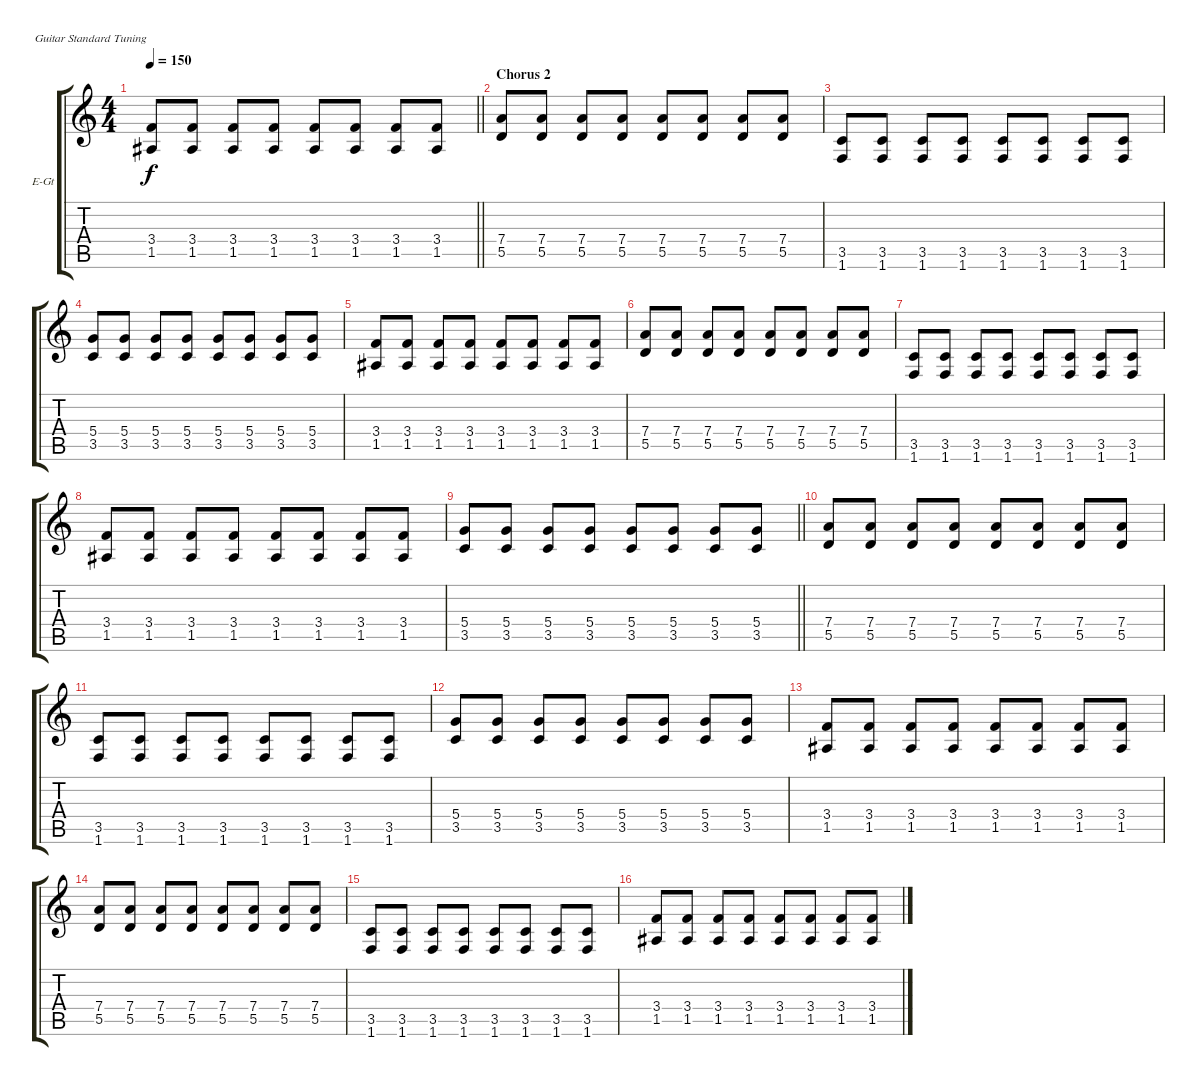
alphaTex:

\bracketExtendMode groupsimilarinstruments
\firstSystemTrackNameOrientation horizontal
\otherSystemsTrackNameOrientation horizontal
\track ("rythm guitar" "E-Gt") {instrument distortionguitar}
\staff {score tabs}
\tuning (E4 B3 G3 D3 A2 E2)
\ts (4 4)
\tempo 150
\clef g2
\barLineRight lightlight
\ks c
(3.4 1.5).8{dy f} (3.4 1.5).8 (3.4 1.5).8 (3.4 1.5).8 (3.4 1.5).8 (3.4 1.5).8 (3.4 1.5).8 (3.4 1.5).8 |
\section ("" "Chorus 2")
(7.4 5.5).8 (7.4 5.5).8 (7.4 5.5).8 (7.4 5.5).8 (7.4 5.5).8 (7.4 5.5).8 (7.4 5.5).8 (7.4 5.5).8 |
(3.5 1.6).8 (3.5 1.6).8 (3.5 1.6).8 (3.5 1.6).8 (3.5 1.6).8 (3.5 1.6).8 (3.5 1.6).8 (3.5 1.6).8 |
(5.4 3.5).8 (5.4 3.5).8 (5.4 3.5).8 (5.4 3.5).8 (5.4 3.5).8 (5.4 3.5).8 (5.4 3.5).8 (5.4 3.5).8 |
(3.4 1.5).8 (3.4 1.5).8 (3.4 1.5).8 (3.4 1.5).8 (3.4 1.5).8 (3.4 1.5).8 (3.4 1.5).8 (3.4 1.5).8 |
(7.4 5.5).8 (7.4 5.5).8 (7.4 5.5).8 (7.4 5.5).8 (7.4 5.5).8 (7.4 5.5).8 (7.4 5.5).8 (7.4 5.5).8 |
(3.5 1.6).8 (3.5 1.6).8 (3.5 1.6).8 (3.5 1.6).8 (3.5 1.6).8 (3.5 1.6).8 (3.5 1.6).8 (3.5 1.6).8 |
(3.4 1.5).8 (3.4 1.5).8 (3.4 1.5).8 (3.4 1.5).8 (3.4 1.5).8 (3.4 1.5).8 (3.4 1.5).8 (3.4 1.5).8 |
\barLineRight lightlight
(5.4 3.5).8 (5.4 3.5).8 (5.4 3.5).8 (5.4 3.5).8 (5.4 3.5).8 (5.4 3.5).8 (5.4 3.5).8 (5.4 3.5).8 |
(7.4 5.5).8 (7.4 5.5).8 (7.4 5.5).8 (7.4 5.5).8 (7.4 5.5).8 (7.4 5.5).8 (7.4 5.5).8 (7.4 5.5).8 |
(3.5 1.6).8 (3.5 1.6).8 (3.5 1.6).8 (3.5 1.6).8 (3.5 1.6).8 (3.5 1.6).8 (3.5 1.6).8 (3.5 1.6).8 |
(5.4 3.5).8 (5.4 3.5).8 (5.4 3.5).8 (5.4 3.5).8 (5.4 3.5).8 (5.4 3.5).8 (5.4 3.5).8 (5.4 3.5).8 |
(3.4 1.5).8 (3.4 1.5).8 (3.4 1.5).8 (3.4 1.5).8 (3.4 1.5).8 (3.4 1.5).8 (3.4 1.5).8 (3.4 1.5).8 |
(7.4 5.5).8 (7.4 5.5).8 (7.4 5.5).8 (7.4 5.5).8 (7.4 5.5).8 (7.4 5.5).8 (7.4 5.5).8 (7.4 5.5).8 |
(3.5 1.6).8 (3.5 1.6).8 (3.5 1.6).8 (3.5 1.6).8 (3.5 1.6).8 (3.5 1.6).8 (3.5 1.6).8 (3.5 1.6).8 |
(3.4 1.5).8 (3.4 1.5).8 (3.4 1.5).8 (3.4 1.5).8 (3.4 1.5).8 (3.4 1.5).8 (3.4 1.5).8 (3.4 1.5).8
